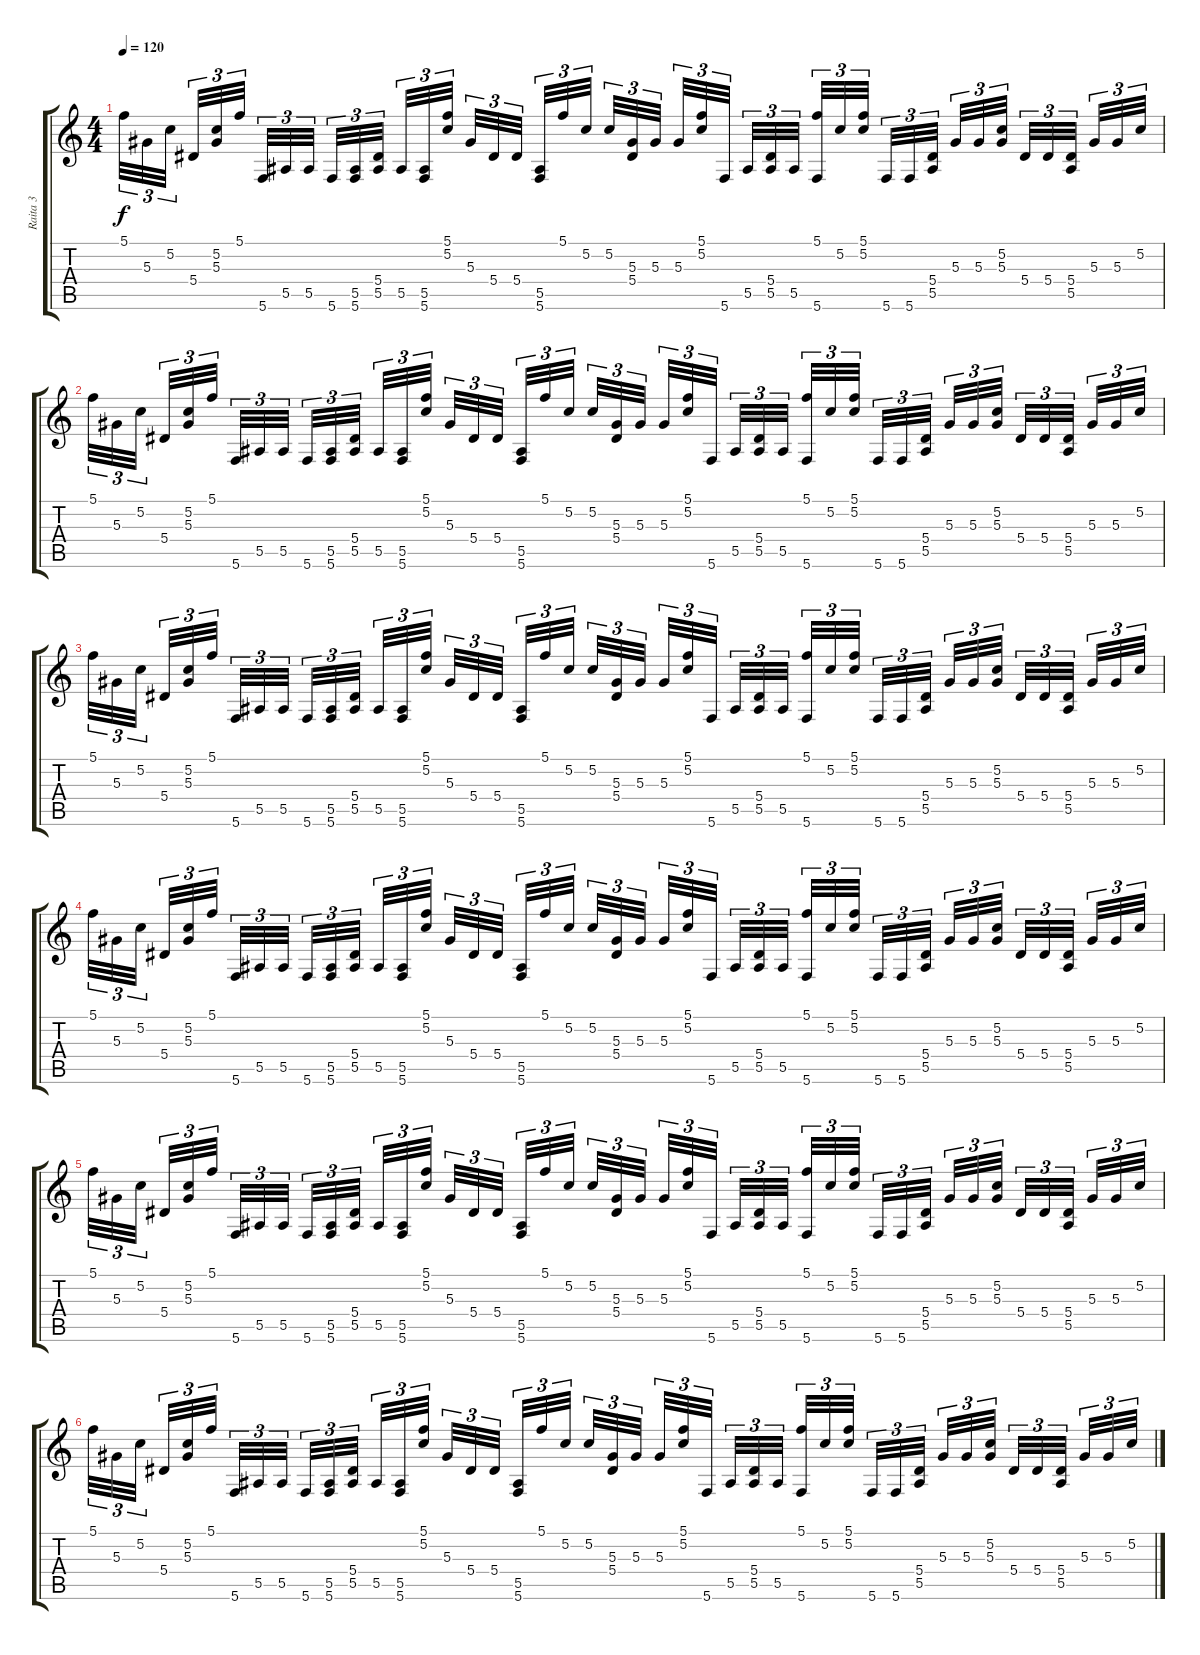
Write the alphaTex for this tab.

\track ("Raita 3" "Raita 3") {instrument orchestralharp}
\staff {score tabs}
\tuning (C5 G4 Eb4 Bb3 F3 C3) {hide}
\ts (4 4)
\tempo 120
\clef g2
\ks c
5.1.32{tu (3 2) dy f instrument orchestralharp} 5.3.32{tu (3 2)} 5.2.32{tu (3 2)} 5.4.32{tu (3 2)} (5.2 5.3).32{tu (3 2)} 5.1.32{tu (3 2)} 5.6.32{tu (3 2)} 5.5.32{tu (3 2)} 5.5.32{tu (3 2)} 5.6.32{tu (3 2)} (5.5 5.6).32{tu (3 2)} (5.4 5.5).32{tu (3 2)} 5.5.32{tu (3 2)} (5.5 5.6).32{tu (3 2)} (5.1 5.2).32{tu (3 2)} 5.3.32{tu (3 2)} 5.4.32{tu (3 2)} 5.4.32{tu (3 2)} (5.5 5.6).32{tu (3 2)} 5.1.32{tu (3 2)} 5.2.32{tu (3 2)} 5.2.32{tu (3 2)} (5.3 5.4).32{tu (3 2)} 5.3.32{tu (3 2)} 5.3.32{tu (3 2)} (5.1 5.2).32{tu (3 2)} 5.6.32{tu (3 2)} 5.5.32{tu (3 2)} (5.4 5.5).32{tu (3 2)} 5.5.32{tu (3 2)} (5.1 5.6).32{tu (3 2)} 5.2.32{tu (3 2)} (5.1 5.2).32{tu (3 2)} 5.6.32{tu (3 2)} 5.6.32{tu (3 2)} (5.4 5.5).32{tu (3 2)} 5.3.32{tu (3 2)} 5.3.32{tu (3 2)} (5.2 5.3).32{tu (3 2)} 5.4.32{tu (3 2)} 5.4.32{tu (3 2)} (5.4 5.5).32{tu (3 2)} 5.3.32{tu (3 2)} 5.3.32{tu (3 2)} 5.2.32{tu (3 2)} |
5.1.32{tu (3 2)} 5.3.32{tu (3 2)} 5.2.32{tu (3 2)} 5.4.32{tu (3 2)} (5.2 5.3).32{tu (3 2)} 5.1.32{tu (3 2)} 5.6.32{tu (3 2)} 5.5.32{tu (3 2)} 5.5.32{tu (3 2)} 5.6.32{tu (3 2)} (5.5 5.6).32{tu (3 2)} (5.4 5.5).32{tu (3 2)} 5.5.32{tu (3 2)} (5.5 5.6).32{tu (3 2)} (5.1 5.2).32{tu (3 2)} 5.3.32{tu (3 2)} 5.4.32{tu (3 2)} 5.4.32{tu (3 2)} (5.5 5.6).32{tu (3 2)} 5.1.32{tu (3 2)} 5.2.32{tu (3 2)} 5.2.32{tu (3 2)} (5.3 5.4).32{tu (3 2)} 5.3.32{tu (3 2)} 5.3.32{tu (3 2)} (5.1 5.2).32{tu (3 2)} 5.6.32{tu (3 2)} 5.5.32{tu (3 2)} (5.4 5.5).32{tu (3 2)} 5.5.32{tu (3 2)} (5.1 5.6).32{tu (3 2)} 5.2.32{tu (3 2)} (5.1 5.2).32{tu (3 2)} 5.6.32{tu (3 2)} 5.6.32{tu (3 2)} (5.4 5.5).32{tu (3 2)} 5.3.32{tu (3 2)} 5.3.32{tu (3 2)} (5.2 5.3).32{tu (3 2)} 5.4.32{tu (3 2)} 5.4.32{tu (3 2)} (5.4 5.5).32{tu (3 2)} 5.3.32{tu (3 2)} 5.3.32{tu (3 2)} 5.2.32{tu (3 2)} |
5.1.32{tu (3 2)} 5.3.32{tu (3 2)} 5.2.32{tu (3 2)} 5.4.32{tu (3 2)} (5.2 5.3).32{tu (3 2)} 5.1.32{tu (3 2)} 5.6.32{tu (3 2)} 5.5.32{tu (3 2)} 5.5.32{tu (3 2)} 5.6.32{tu (3 2)} (5.5 5.6).32{tu (3 2)} (5.4 5.5).32{tu (3 2)} 5.5.32{tu (3 2)} (5.5 5.6).32{tu (3 2)} (5.1 5.2).32{tu (3 2)} 5.3.32{tu (3 2)} 5.4.32{tu (3 2)} 5.4.32{tu (3 2)} (5.5 5.6).32{tu (3 2)} 5.1.32{tu (3 2)} 5.2.32{tu (3 2)} 5.2.32{tu (3 2)} (5.3 5.4).32{tu (3 2)} 5.3.32{tu (3 2)} 5.3.32{tu (3 2)} (5.1 5.2).32{tu (3 2)} 5.6.32{tu (3 2)} 5.5.32{tu (3 2)} (5.4 5.5).32{tu (3 2)} 5.5.32{tu (3 2)} (5.1 5.6).32{tu (3 2)} 5.2.32{tu (3 2)} (5.1 5.2).32{tu (3 2)} 5.6.32{tu (3 2)} 5.6.32{tu (3 2)} (5.4 5.5).32{tu (3 2)} 5.3.32{tu (3 2)} 5.3.32{tu (3 2)} (5.2 5.3).32{tu (3 2)} 5.4.32{tu (3 2)} 5.4.32{tu (3 2)} (5.4 5.5).32{tu (3 2)} 5.3.32{tu (3 2)} 5.3.32{tu (3 2)} 5.2.32{tu (3 2)} |
5.1.32{tu (3 2)} 5.3.32{tu (3 2)} 5.2.32{tu (3 2)} 5.4.32{tu (3 2)} (5.2 5.3).32{tu (3 2)} 5.1.32{tu (3 2)} 5.6.32{tu (3 2)} 5.5.32{tu (3 2)} 5.5.32{tu (3 2)} 5.6.32{tu (3 2)} (5.5 5.6).32{tu (3 2)} (5.4 5.5).32{tu (3 2)} 5.5.32{tu (3 2)} (5.5 5.6).32{tu (3 2)} (5.1 5.2).32{tu (3 2)} 5.3.32{tu (3 2)} 5.4.32{tu (3 2)} 5.4.32{tu (3 2)} (5.5 5.6).32{tu (3 2)} 5.1.32{tu (3 2)} 5.2.32{tu (3 2)} 5.2.32{tu (3 2)} (5.3 5.4).32{tu (3 2)} 5.3.32{tu (3 2)} 5.3.32{tu (3 2)} (5.1 5.2).32{tu (3 2)} 5.6.32{tu (3 2)} 5.5.32{tu (3 2)} (5.4 5.5).32{tu (3 2)} 5.5.32{tu (3 2)} (5.1 5.6).32{tu (3 2)} 5.2.32{tu (3 2)} (5.1 5.2).32{tu (3 2)} 5.6.32{tu (3 2)} 5.6.32{tu (3 2)} (5.4 5.5).32{tu (3 2)} 5.3.32{tu (3 2)} 5.3.32{tu (3 2)} (5.2 5.3).32{tu (3 2)} 5.4.32{tu (3 2)} 5.4.32{tu (3 2)} (5.4 5.5).32{tu (3 2)} 5.3.32{tu (3 2)} 5.3.32{tu (3 2)} 5.2.32{tu (3 2)} |
5.1.32{tu (3 2)} 5.3.32{tu (3 2)} 5.2.32{tu (3 2)} 5.4.32{tu (3 2)} (5.2 5.3).32{tu (3 2)} 5.1.32{tu (3 2)} 5.6.32{tu (3 2)} 5.5.32{tu (3 2)} 5.5.32{tu (3 2)} 5.6.32{tu (3 2)} (5.5 5.6).32{tu (3 2)} (5.4 5.5).32{tu (3 2)} 5.5.32{tu (3 2)} (5.5 5.6).32{tu (3 2)} (5.1 5.2).32{tu (3 2)} 5.3.32{tu (3 2)} 5.4.32{tu (3 2)} 5.4.32{tu (3 2)} (5.5 5.6).32{tu (3 2)} 5.1.32{tu (3 2)} 5.2.32{tu (3 2)} 5.2.32{tu (3 2)} (5.3 5.4).32{tu (3 2)} 5.3.32{tu (3 2)} 5.3.32{tu (3 2)} (5.1 5.2).32{tu (3 2)} 5.6.32{tu (3 2)} 5.5.32{tu (3 2)} (5.4 5.5).32{tu (3 2)} 5.5.32{tu (3 2)} (5.1 5.6).32{tu (3 2)} 5.2.32{tu (3 2)} (5.1 5.2).32{tu (3 2)} 5.6.32{tu (3 2)} 5.6.32{tu (3 2)} (5.4 5.5).32{tu (3 2)} 5.3.32{tu (3 2)} 5.3.32{tu (3 2)} (5.2 5.3).32{tu (3 2)} 5.4.32{tu (3 2)} 5.4.32{tu (3 2)} (5.4 5.5).32{tu (3 2)} 5.3.32{tu (3 2)} 5.3.32{tu (3 2)} 5.2.32{tu (3 2)} |
5.1.32{tu (3 2)} 5.3.32{tu (3 2)} 5.2.32{tu (3 2)} 5.4.32{tu (3 2)} (5.2 5.3).32{tu (3 2)} 5.1.32{tu (3 2)} 5.6.32{tu (3 2)} 5.5.32{tu (3 2)} 5.5.32{tu (3 2)} 5.6.32{tu (3 2)} (5.5 5.6).32{tu (3 2)} (5.4 5.5).32{tu (3 2)} 5.5.32{tu (3 2)} (5.5 5.6).32{tu (3 2)} (5.1 5.2).32{tu (3 2)} 5.3.32{tu (3 2)} 5.4.32{tu (3 2)} 5.4.32{tu (3 2)} (5.5 5.6).32{tu (3 2)} 5.1.32{tu (3 2)} 5.2.32{tu (3 2)} 5.2.32{tu (3 2)} (5.3 5.4).32{tu (3 2)} 5.3.32{tu (3 2)} 5.3.32{tu (3 2)} (5.1 5.2).32{tu (3 2)} 5.6.32{tu (3 2)} 5.5.32{tu (3 2)} (5.4 5.5).32{tu (3 2)} 5.5.32{tu (3 2)} (5.1 5.6).32{tu (3 2)} 5.2.32{tu (3 2)} (5.1 5.2).32{tu (3 2)} 5.6.32{tu (3 2)} 5.6.32{tu (3 2)} (5.4 5.5).32{tu (3 2)} 5.3.32{tu (3 2)} 5.3.32{tu (3 2)} (5.2 5.3).32{tu (3 2)} 5.4.32{tu (3 2)} 5.4.32{tu (3 2)} (5.4 5.5).32{tu (3 2)} 5.3.32{tu (3 2)} 5.3.32{tu (3 2)} 5.2.32{tu (3 2)}
